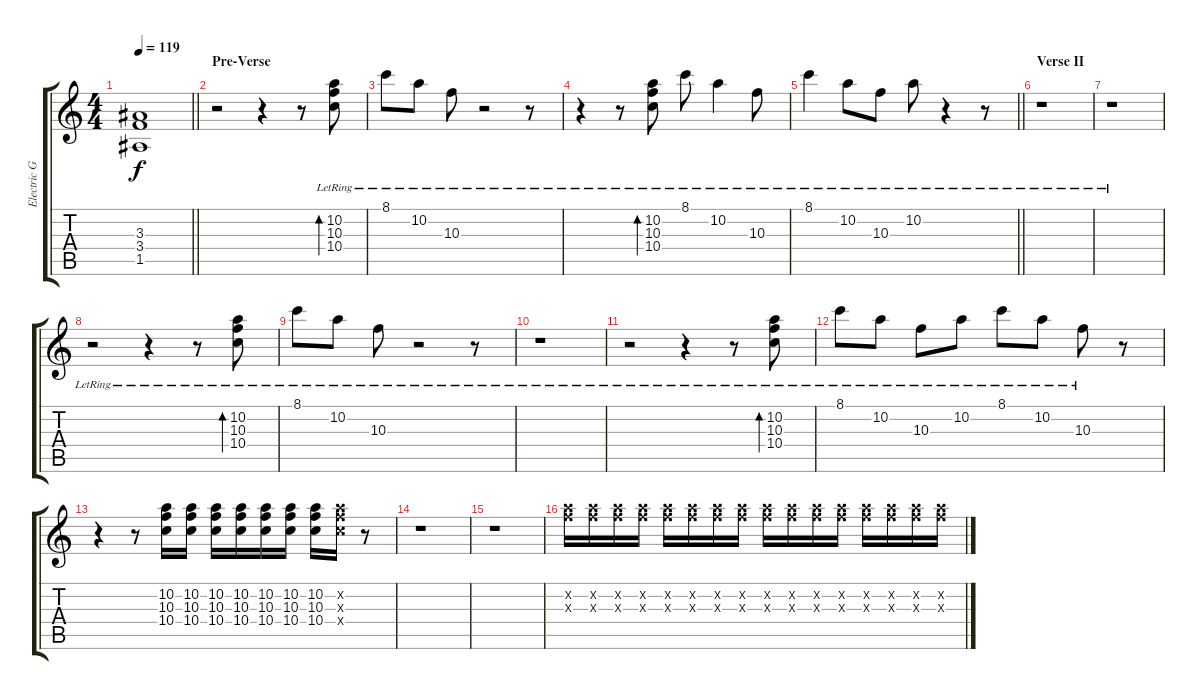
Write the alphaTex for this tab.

\track ("Electric Guitar II" "Electric G") {instrument electricguitarclean}
\staff {score tabs}
\tuning (E4 B3 G3 D3 A2 E2) {hide}
\ts (4 4)
\tempo 119
\clef g2
\barLineRight lightlight
\ks c
(3.3 3.4 1.5).1{dy f} |
\section ("" "Pre-Verse")
r.2 r.4 r.8 (10.2{lr} 10.3{lr} 10.4{lr}).8{bd 120} |
8.1{lr}.8 10.2{lr}.8 10.3{lr}.8 r.2 r.8 |
r.4 r.8 (10.2{lr} 10.3{lr} 10.4{lr}).8{bd 120} 8.1{lr}.8 10.2{lr}.4 10.3{lr}.8 |
\barLineRight lightlight
8.1{lr}.4 10.2{lr}.8 10.3{lr}.8 10.2{lr}.8 r.4 r.8 |
\section ("" "Verse II")
r.1 |
r.1 |
r.2 r.4 r.8 (10.2{lr} 10.3{lr} 10.4{lr}).8{bd 120} |
8.1{lr}.8 10.2{lr}.8 10.3{lr}.8 r.2 r.8 |
r.1 |
r.2 r.4 r.8 (10.2{lr} 10.3{lr} 10.4{lr}).8{bd 120} |
8.1{lr}.8 10.2{lr}.8 10.3{lr}.8 10.2{lr}.8 8.1{lr}.8 10.2{lr}.8 10.3{lr}.8 r.8 |
r.4 r.8 (10.2 10.3 10.4).16{instrument distortionguitar} (10.2 10.3 10.4).16 (10.2 10.3 10.4).16 (10.2 10.3 10.4).16 (10.2 10.3 10.4).16 (10.2 10.3 10.4).16 (10.2 10.3 10.4).16 (10.2{x} 10.3{x} 10.4{x}).16 r.8 |
r.1 |
r.1 |
(10.2{x} 10.3{x}).16{volume 7} (10.2{x} 10.3{x}).16 (10.2{x} 10.3{x}).16 (10.2{x} 10.3{x}).16 (10.2{x} 10.3{x}).16 (10.2{x} 10.3{x}).16 (10.2{x} 10.3{x}).16 (10.2{x} 10.3{x}).16 (10.2{x} 10.3{x}).16 (10.2{x} 10.3{x}).16 (10.2{x} 10.3{x}).16 (10.2{x} 10.3{x}).16 (10.2{x} 10.3{x}).16 (10.2{x} 10.3{x}).16 (10.2{x} 10.3{x}).16 (10.2{x} 10.3{x}).16
